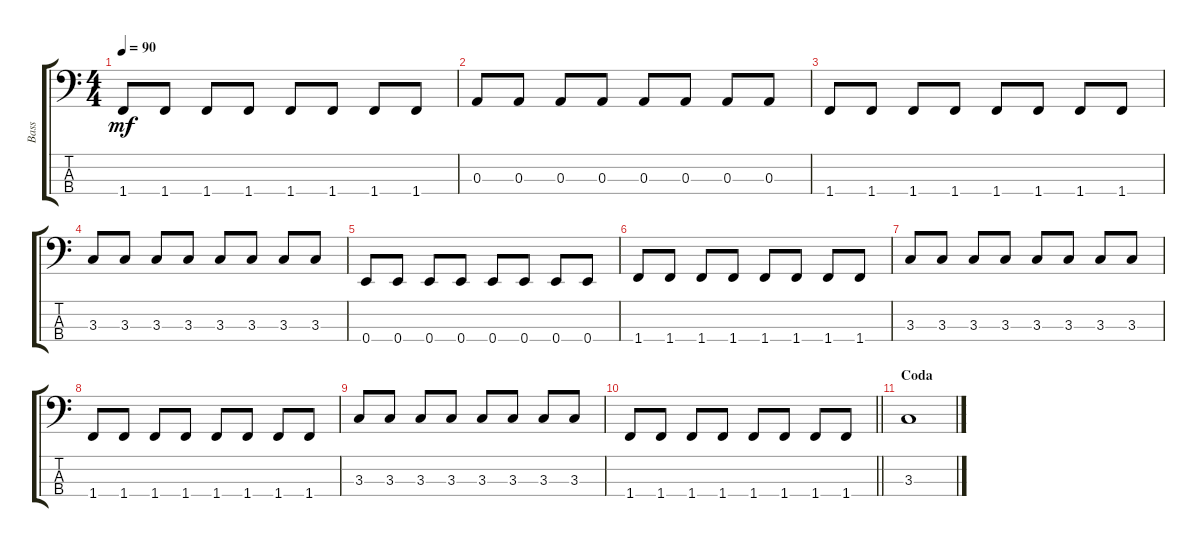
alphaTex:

\track ("Bass" "Bass") {instrument electricbassfinger}
\staff {score tabs}
\tuning (G2 D2 A1 E1) {hide}
\ts (4 4)
\tempo 90
\clef f4
\ks c
1.4.8{dy mf} 1.4.8 1.4.8 1.4.8 1.4.8 1.4.8 1.4.8 1.4.8 |
0.3.8 0.3.8 0.3.8 0.3.8 0.3.8 0.3.8 0.3.8 0.3.8 |
1.4.8 1.4.8 1.4.8 1.4.8 1.4.8 1.4.8 1.4.8 1.4.8 |
3.3.8 3.3.8 3.3.8 3.3.8 3.3.8 3.3.8 3.3.8 3.3.8 |
0.4.8 0.4.8 0.4.8 0.4.8 0.4.8 0.4.8 0.4.8 0.4.8 |
1.4.8 1.4.8 1.4.8 1.4.8 1.4.8 1.4.8 1.4.8 1.4.8 |
3.3.8 3.3.8 3.3.8 3.3.8 3.3.8 3.3.8 3.3.8 3.3.8 |
1.4.8 1.4.8 1.4.8 1.4.8 1.4.8 1.4.8 1.4.8 1.4.8 |
3.3.8 3.3.8 3.3.8 3.3.8 3.3.8 3.3.8 3.3.8 3.3.8 |
\barLineRight lightlight
1.4.8 1.4.8 1.4.8 1.4.8 1.4.8 1.4.8 1.4.8 1.4.8 |
\section ("" "Coda")
3.3.1
